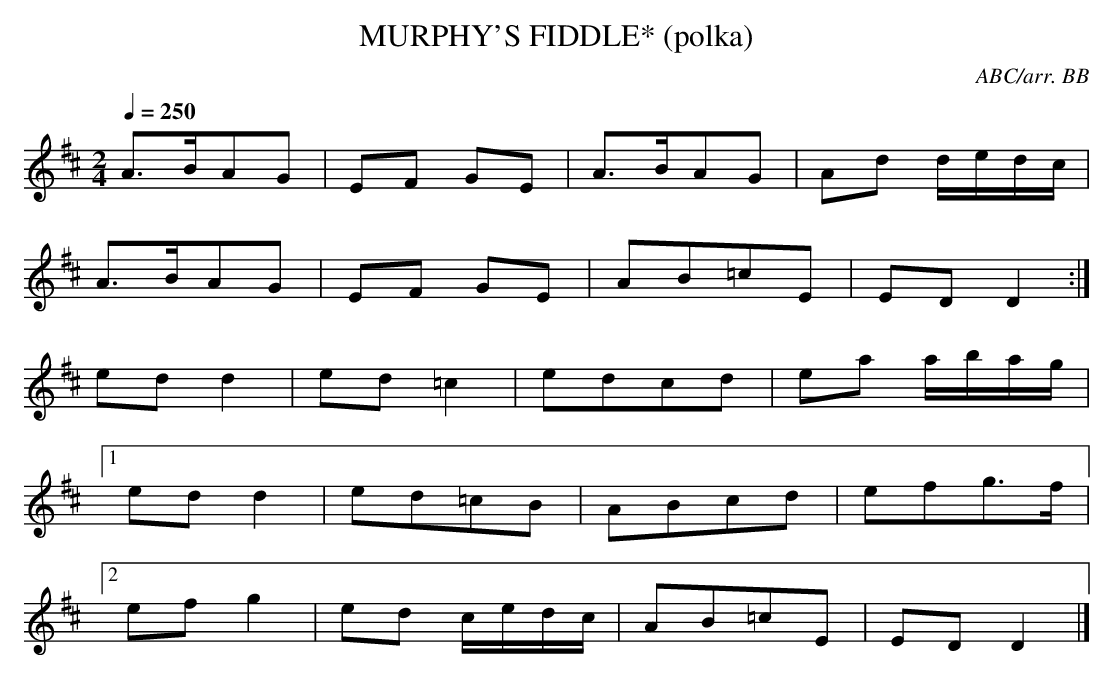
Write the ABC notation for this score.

X:1
T:MURPHY'S FIDDLE* (polka)
C:ABC/arr. BB
Q:1/4=250
L:1/8
M:2/4
K:D
A>BAG |EF GE |A>BAG | Ad d/e/d/c/|
A>BAG |EF GE |AB=cE | ED D2 :|
ed d2 |ed=c2 |edcd | ea a/b/a/g/|
[1 ed d2 |ed=cB |ABcd | efg>f|
[2 ef g2 |ed c/e/d/c/ | AB=cE | ED D2 |]
